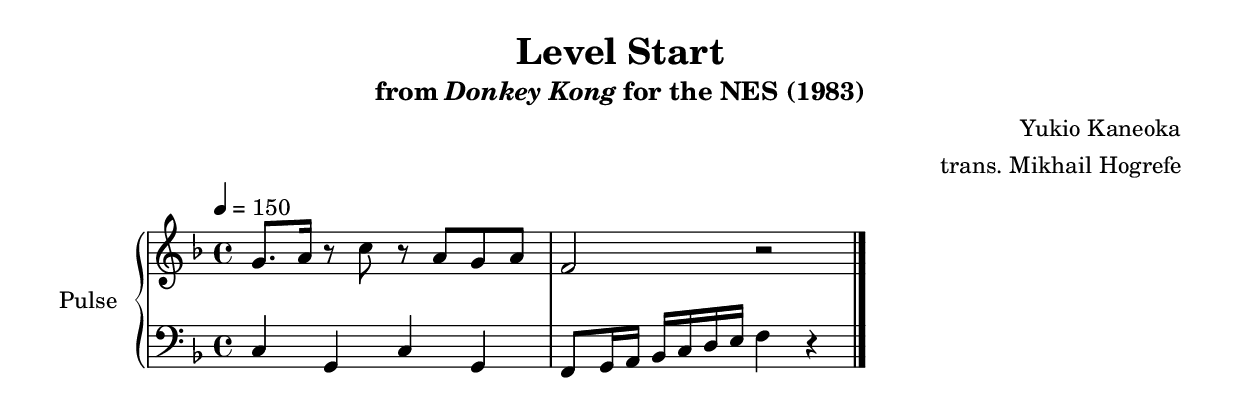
\version "2.24.3"

\book {
    \header {
        title = "Level Start"
        subtitle = \markup { "from" {\italic "Donkey Kong"} "for the NES (1983)" }
        composer = "Yukio Kaneoka"
        arranger = "trans. Mikhail Hogrefe"
    }

    \score {
        {
            \new GrandStaff <<
                \set GrandStaff.instrumentName = "Pulse"
                \set GrandStaff.shortInstrumentName = "P."
                \new Staff \relative c'' {
\key f \major
g8. a16 r8 c r a g a |
f2 r |

                }

                \new Staff \relative c {
\key f \major
\clef bass
\tempo 4 = 150
c4 g c g |
f8 g16 a bes c d e f4 r |
\bar "|."
                }
            >>
        }
        \layout {
            \context {
                \Staff
                \RemoveEmptyStaves
            }
            \context {
                \DrumStaff
                \RemoveEmptyStaves
            }
        }
        \midi {}
    }
}
